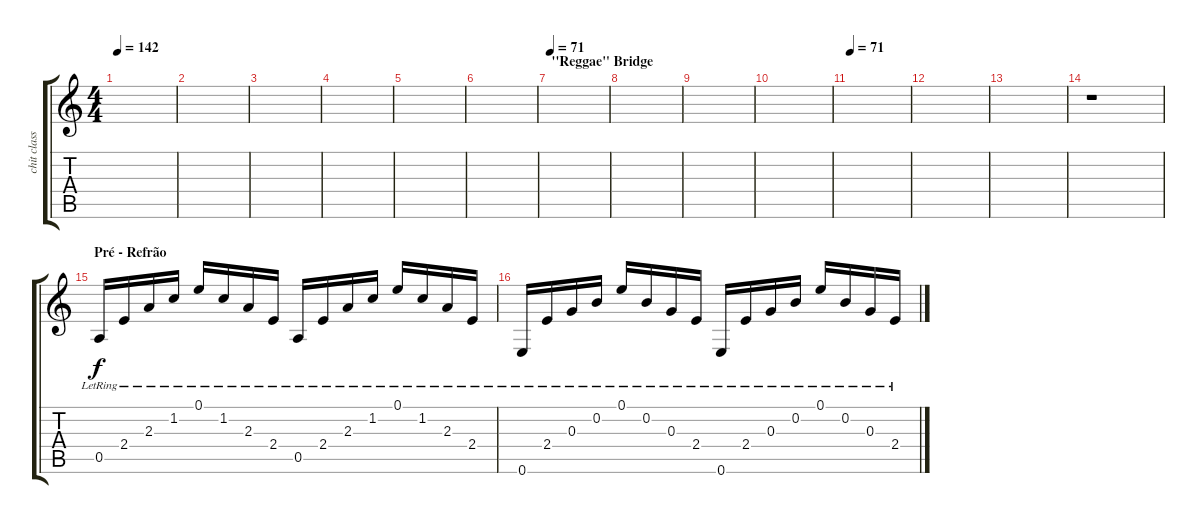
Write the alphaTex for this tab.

\track ("chit classica" "chit class") {instrument acousticguitarnylon}
\staff {score tabs}
\tuning (E4 B3 G3 D3 A2 E2) {hide}
\ts (4 4)
\tempo 142
\clef g2
\ks c
|
|
|
|
|
|
\section ("" "''Reggae'' Bridge")
\tempo 71
|
|
|
|
\tempo 71
|
|
|
r.1 |
\section ("" "Pré - Refrão")
0.5{lr}.16{volume 12} 2.4{lr}.16 2.3{lr}.16 1.2{lr}.16 0.1{lr}.16 1.2{lr}.16 2.3{lr}.16 2.4{lr}.16 0.5{lr}.16 2.4{lr}.16 2.3{lr}.16 1.2{lr}.16 0.1{lr}.16 1.2{lr}.16 2.3{lr}.16 2.4{lr}.16 |
0.6{lr}.16 2.4{lr}.16 0.3{lr}.16 0.2{lr}.16 0.1{lr}.16 0.2{lr}.16 0.3{lr}.16 2.4{lr}.16 0.6{lr}.16 2.4{lr}.16 0.3{lr}.16 0.2{lr}.16 0.1{lr}.16 0.2{lr}.16 0.3{lr}.16 2.4{lr}.16
